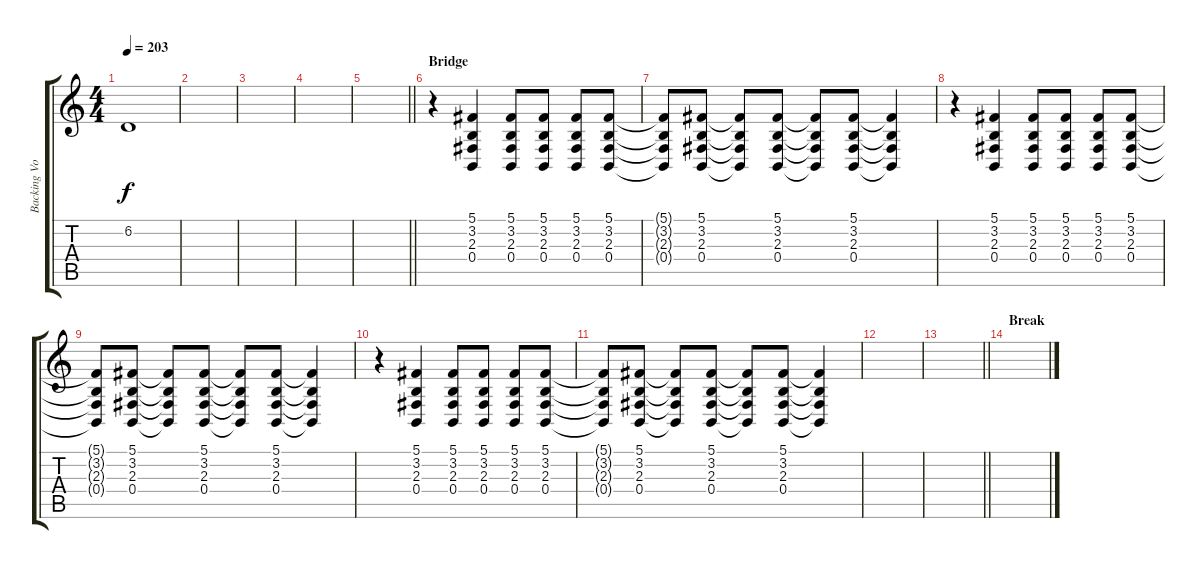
\track ("Backing Vocals" "Backing Vo") {instrument lead6voice}
\staff {score tabs}
\tuning (Db4 Ab3 E3 B2 Gb2 B1) {hide}
\ts (4 4)
\tempo 203
\clef g2
\ks c
6.2{t}.1{dy f} |
|
|
|
\barLineRight lightlight
|
\section ("" "Bridge")
r.4 (5.1 3.2 2.3 0.4).4 (5.1 3.2 2.3 0.4).8 (5.1 3.2 2.3 0.4).8 (5.1 3.2 2.3 0.4).8 (5.1 3.2 2.3 0.4).8 |
(5.1{t} 3.2{t} 2.3{t} 0.4{t}).8 (5.1 3.2 2.3 0.4).8 (5.1{t} 3.2{t} 2.3{t} 0.4{t}).8 (5.1 3.2 2.3 0.4).8 (5.1{t} 3.2{t} 2.3{t} 0.4{t}).8 (5.1 3.2 2.3 0.4).8 (5.1{t} 3.2{t} 2.3{t} 0.4{t}).4 |
r.4 (5.1 3.2 2.3 0.4).4 (5.1 3.2 2.3 0.4).8 (5.1 3.2 2.3 0.4).8 (5.1 3.2 2.3 0.4).8 (5.1 3.2 2.3 0.4).8 |
(5.1{t} 3.2{t} 2.3{t} 0.4{t}).8 (5.1 3.2 2.3 0.4).8 (5.1{t} 3.2{t} 2.3{t} 0.4{t}).8 (5.1 3.2 2.3 0.4).8 (5.1{t} 3.2{t} 2.3{t} 0.4{t}).8 (5.1 3.2 2.3 0.4).8 (5.1{t} 3.2{t} 2.3{t} 0.4{t}).4 |
r.4 (5.1 3.2 2.3 0.4).4 (5.1 3.2 2.3 0.4).8 (5.1 3.2 2.3 0.4).8 (5.1 3.2 2.3 0.4).8 (5.1 3.2 2.3 0.4).8 |
(5.1{t} 3.2{t} 2.3{t} 0.4{t}).8 (5.1 3.2 2.3 0.4).8 (5.1{t} 3.2{t} 2.3{t} 0.4{t}).8 (5.1 3.2 2.3 0.4).8 (5.1{t} 3.2{t} 2.3{t} 0.4{t}).8 (5.1 3.2 2.3 0.4).8 (5.1{t} 3.2{t} 2.3{t} 0.4{t}).4 |
|
\barLineRight lightlight
|
\section ("" "Break")
